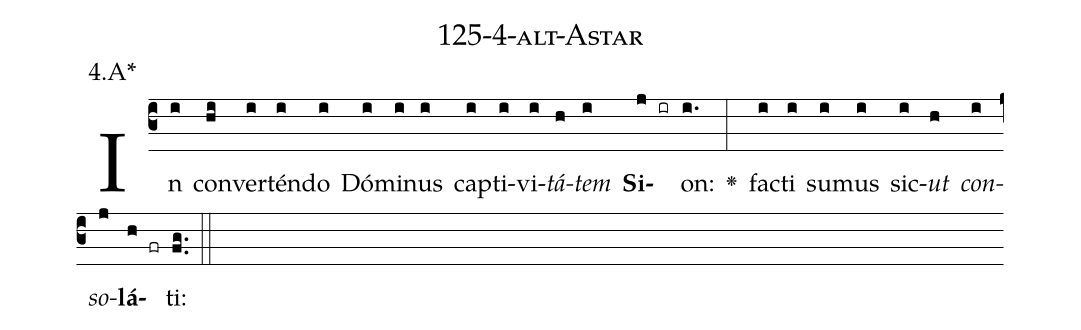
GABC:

name: 125-4-alt-Astar;
annotation: 4.A*;
%%
(c3)In(i) con(hi)ver(i)tén(i)do(i) Dó(i)mi(i)nus(i) cap(i)ti(i)vi(i)<i>tá</i>(h)<i>tem</i>(i) <b>Si</b>(j ir)on:(i.) <v>\greheightstar</v>(:) fac(i)ti(i) su(i)mus(i) sic(i)<i>ut</i>(h) <i>con</i>(i)<i>so</i>(j)<b>lá</b>(h fr)ti:(fg..) (::)


%E(i) u(h) o(i) u(j) a(h) e.(fg..) (::)
